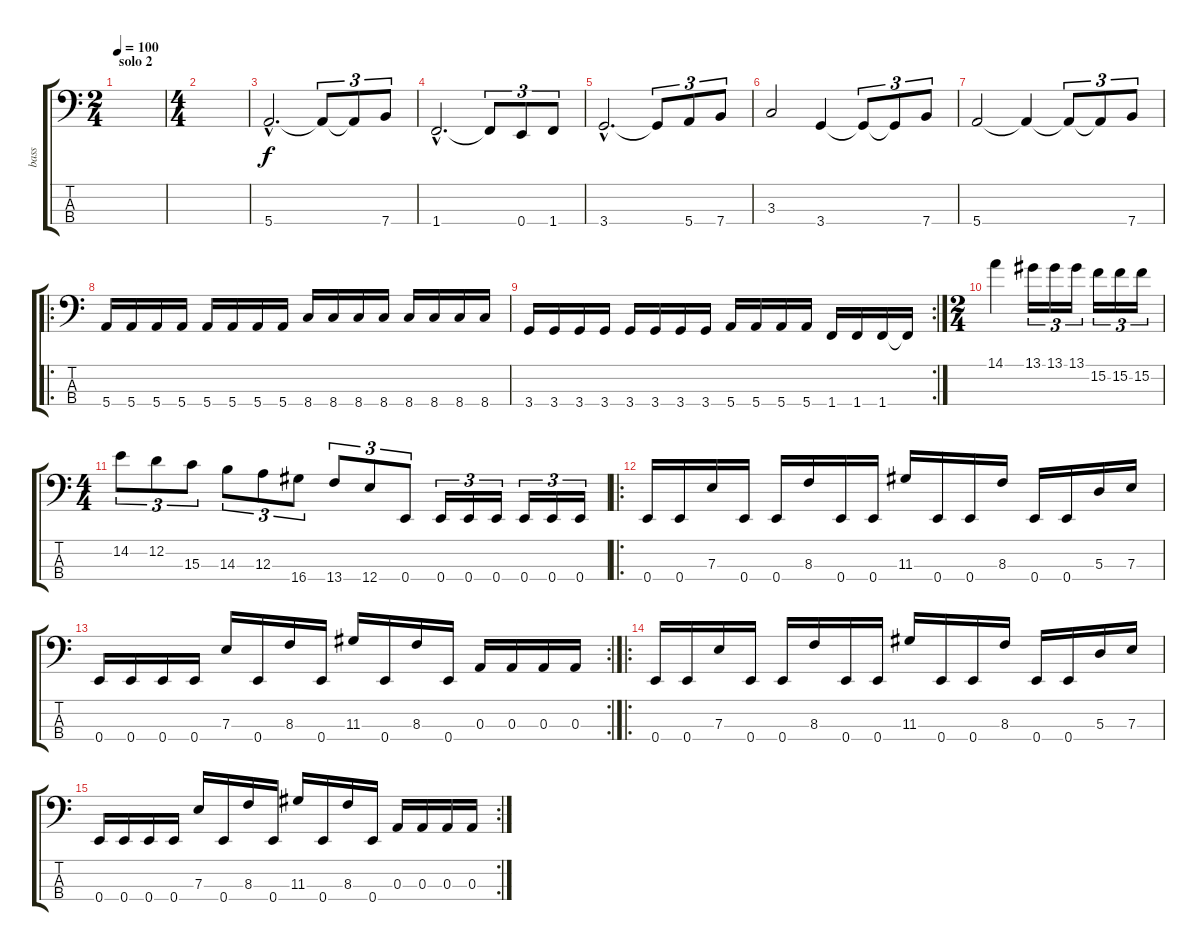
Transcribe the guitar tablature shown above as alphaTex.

\track ("bass" "bass") {instrument electricbasspick}
\staff {score tabs}
\tuning (G2 D2 A1 E1) {hide}
\ts (2 4)
\section ("" "solo 2")
\tempo 100
\clef f4
\ks c
|
\ts (4 4)
|
5.4{hac}.2{d instrument electricbassfinger} 5.4{t}.8{tu (3 2)} 5.4{t}.8{tu (3 2)} 7.4.8{tu (3 2)} |
1.4{hac}.2{d instrument electricbassfinger} 1.4{t}.8{tu (3 2)} 0.4.8{tu (3 2)} 1.4.8{tu (3 2)} |
3.4{hac}.2{d instrument electricbassfinger} 3.4{t}.8{tu (3 2)} 5.4.8{tu (3 2)} 7.4.8{tu (3 2)} |
3.3.2 3.4.4 3.4{t}.8{tu (3 2)} 3.4{t}.8{tu (3 2)} 7.4.8{tu (3 2)} |
5.4.2{instrument electricbassfinger} 5.4{t}.4 5.4{t}.8{tu (3 2)} 5.4{t}.8{tu (3 2)} 7.4.8{tu (3 2)} |
\ro
5.4.16{instrument electricbasspick} 5.4.16 5.4.16 5.4.16 5.4.16 5.4.16 5.4.16 5.4.16 8.4.16 8.4.16 8.4.16 8.4.16 8.4.16 8.4.16 8.4.16 8.4.16 |
\rc 2
3.4.16 3.4.16 3.4.16 3.4.16 3.4.16 3.4.16 3.4.16 3.4.16 5.4.16 5.4.16 5.4.16 5.4.16 1.4.16 1.4.16 1.4.16 1.4{t}.16 |
\ts (2 4)
14.1.4{instrument electricbassfinger} 13.1.16{tu (3 2)} 13.1.16{tu (3 2)} 13.1.16{tu (3 2)} 15.2.16{tu (3 2)} 15.2.16{tu (3 2)} 15.2.16{tu (3 2)} |
\ts (4 4)
14.2.8{tu (3 2)} 12.2.8{tu (3 2)} 15.3.8{tu (3 2)} 14.3.8{tu (3 2)} 12.3.8{tu (3 2)} 16.4.8{tu (3 2)} 13.4.8{tu (3 2)} 12.4.8{tu (3 2)} 0.4.8{tu (3 2)} 0.4.16{tu (3 2)} 0.4.16{tu (3 2)} 0.4.16{tu (3 2)} 0.4.16{tu (3 2)} 0.4.16{tu (3 2)} 0.4.16{tu (3 2)} |
\ro
0.4.16{instrument slapbass2} 0.4.16 7.3.16{instrument electricbasspick} 0.4.16 0.4.16 8.3.16 0.4.16 0.4.16 11.3.16 0.4.16 0.4.16 8.3.16 0.4.16 0.4.16 5.3.16 7.3.16 |
\rc 2
0.4.16 0.4.16 0.4.16 0.4.16 7.3.16 0.4.16 8.3.16 0.4.16 11.3.16 0.4.16 8.3.16 0.4.16 0.3.16 0.3.16 0.3.16 0.3.16 |
\ro
0.4.16{instrument slapbass2} 0.4.16 7.3.16{instrument electricbasspick} 0.4.16 0.4.16 8.3.16 0.4.16 0.4.16 11.3.16 0.4.16 0.4.16 8.3.16 0.4.16 0.4.16 5.3.16 7.3.16 |
\rc 2
0.4.16 0.4.16 0.4.16 0.4.16 7.3.16 0.4.16 8.3.16 0.4.16 11.3.16 0.4.16 8.3.16 0.4.16 0.3.16 0.3.16 0.3.16 0.3.16
